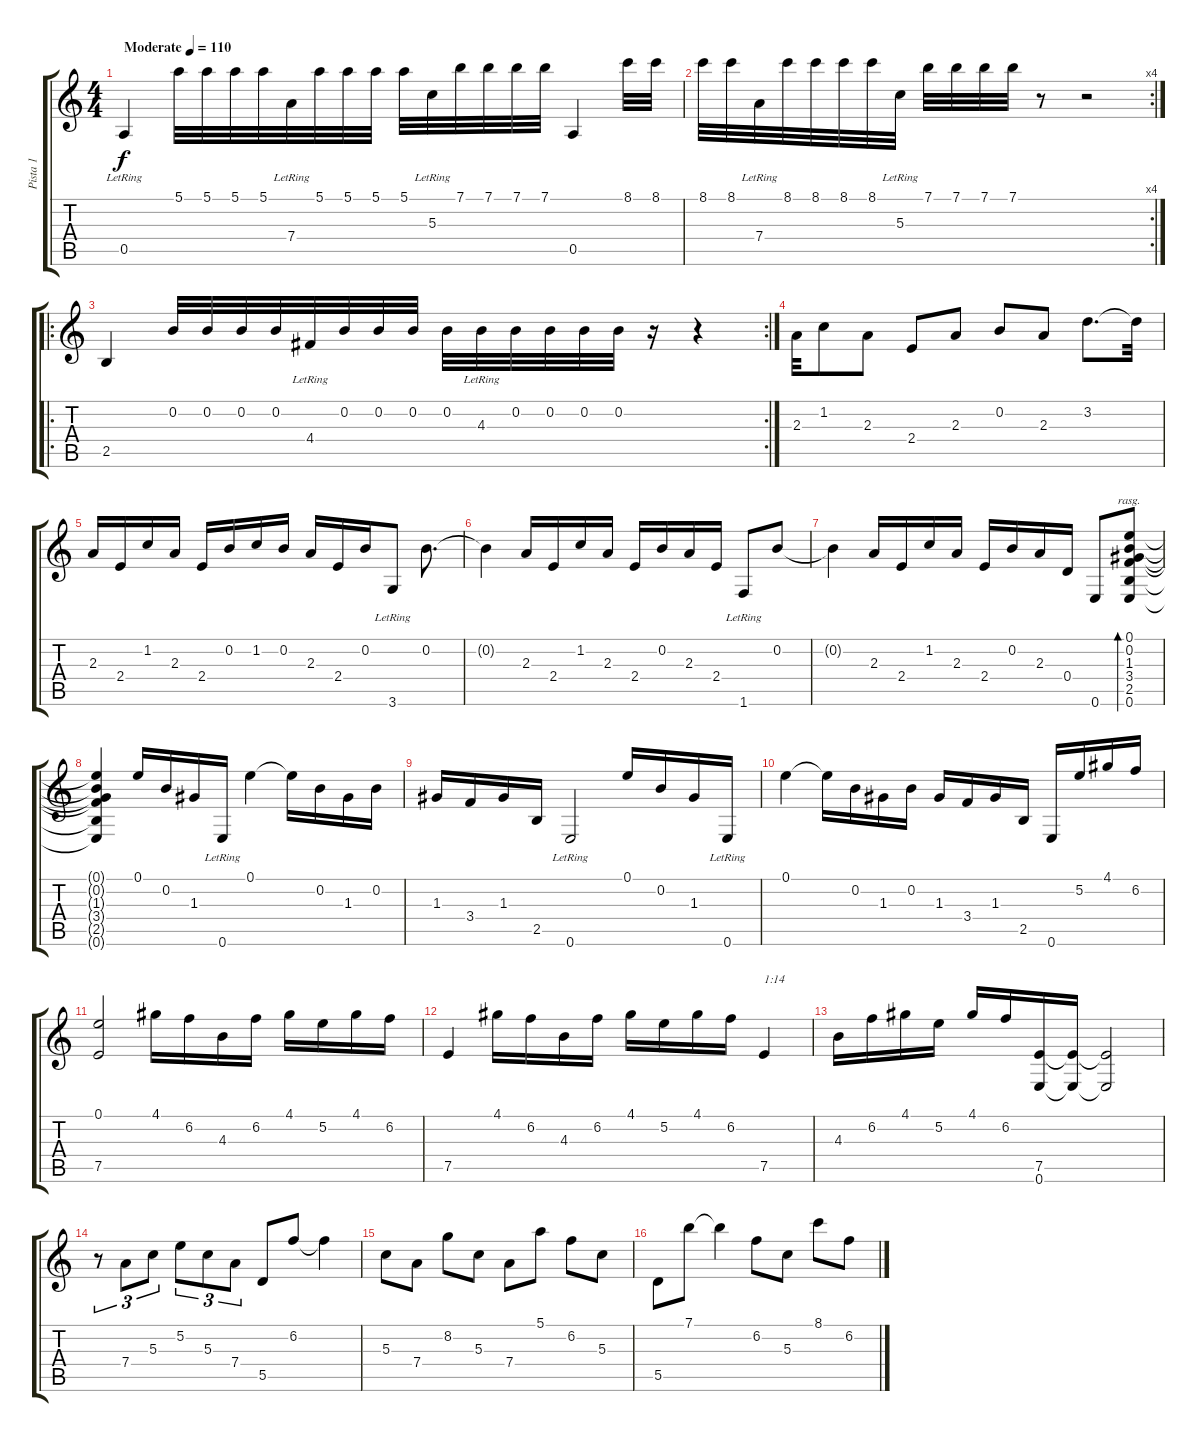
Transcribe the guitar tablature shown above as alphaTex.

\track ("Pista 1" "Pista 1") {instrument acousticguitarsteel}
\staff {score tabs}
\tuning (E4 B3 G3 D3 A2 E2) {hide}
\ts (4 4)
\tempo (110 "Moderate")
\clef g2
\ks c
0.5{lr}.4{dy f instrument acousticguitarsteel} 5.1.32 5.1.32 5.1.32 5.1.32 7.4{lr}.32 5.1.32 5.1.32 5.1.32 5.1.32 5.3{lr}.32 7.1.32 7.1.32 7.1.32 7.1.32 0.5.4 8.1.32 8.1.32 |
\rc 4
8.1.32 8.1.32 7.4{lr}.32 8.1.32 8.1.32 8.1.32 8.1.32 5.3{lr}.32 7.1.32 7.1.32 7.1.32 7.1.32 r.8 r.2 |
\ro
\rc 2
2.5.4 0.2.32 0.2.32 0.2.32 0.2.32 4.4{lr}.32 0.2.32 0.2.32 0.2.32 0.2.32 4.3{lr}.32 0.2.32 0.2.32 0.2.32 0.2.32 r.16 r.4 |
2.3.32 1.2.8 2.3.8 2.4.8 2.3.8 0.2.8 2.3.8 3.2.8{d} 3.2{t}.32 |
2.3.16 2.4.16 1.2.16 2.3.16 2.4.16 0.2.16 1.2.16 0.2.16 2.3.16 2.4.16 0.2.16 3.6{lr}.8 0.2.8{d} |
0.2{t}.4 2.3.16 2.4.16 1.2.16 2.3.16 2.4.16 0.2.16 2.3.16 2.4.16 1.6{lr}.8 0.2.8 |
0.2{t}.4 2.3.16 2.4.16 1.2.16 2.3.16 2.4.16 0.2.16 2.3.16 0.4.16 0.6.8 (0.1 0.2 1.3 3.4 2.5 0.6).8{bd 480 rasg ii} |
(0.1{t} 0.2{t} 1.3{t} 3.4{t} 2.5{t} 0.6{t}).4 0.1.16 0.2.16 1.3.16 0.6{lr}.16 0.1.4 0.1{t}.16 0.2.16 1.3.16 0.2.16 |
1.3.16 3.4.16 1.3.16 2.5.16 0.6{lr}.2 0.1.16 0.2.16 1.3.16 0.6{lr}.16 |
0.1.4 0.1{t}.16 0.2.16 1.3.16 0.2.16 1.3.16 3.4.16 1.3.16 2.5.16 0.6.16 5.2.16 4.1.16 6.2.16 |
(0.1 7.5).2 4.1.16 6.2.16 4.3.16 6.2.16 4.1.16 5.2.16 4.1.16 6.2.16 |
7.5.4 4.1.16 6.2.16 4.3.16 6.2.16 4.1.16 5.2.16 4.1.16 6.2.16 7.5.4{txt "1:14"} |
4.3.16 6.2.16 4.1.16 5.2.16 4.1.16 6.2.16 (7.5 0.6).16 (7.5{t} 0.6{t}).16 (7.5{t} 0.6{t}).2 |
r.8{tu (3 2)} 7.4.8{tu (3 2)} 5.3.8{tu (3 2)} 5.2.8{tu (3 2)} 5.3.8{tu (3 2)} 7.4.8{tu (3 2)} 5.5.8 6.2.8 6.2{t}.4 |
5.3.8 7.4.8 8.2.8 5.3.8 7.4.8 5.1.8 6.2.8 5.3.8 |
5.5.8 7.1.8 7.1{t}.4 6.2.8 5.3.8 8.1.8 6.2.8
